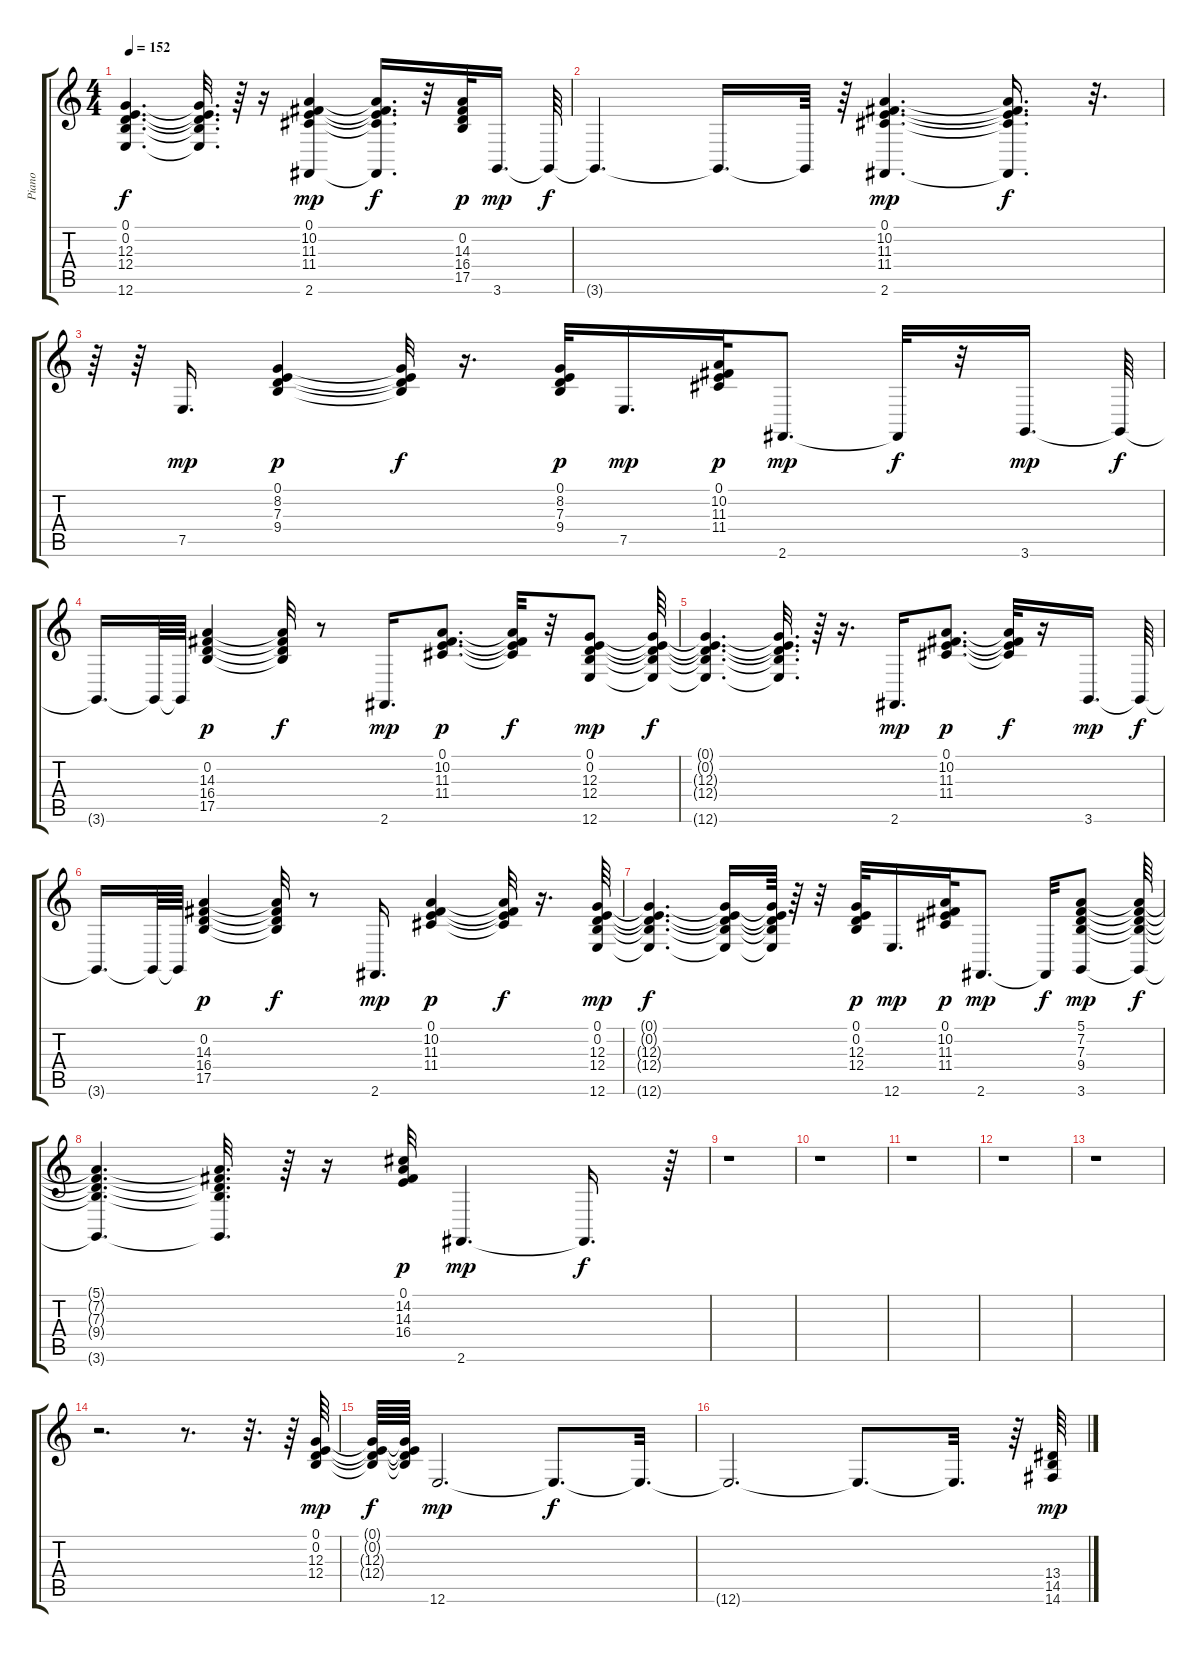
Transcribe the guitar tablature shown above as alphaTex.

\track ("Piano   " "Piano   ") {instrument electricpiano1}
\staff {score tabs}
\tuning (E4 B3 G3 D3 A2 E2) {hide}
\ts (4 4)
\tempo 152
\clef g2
\ks c
(0.1{t} 0.2{t} 12.3{t} 12.4{t} 12.6{t}).4{d dy f} (0.1{t} 0.2{t} 12.3{t} 12.4{t} 12.6{t}).32{d} r.64 r.16 (0.1 10.2 11.3 11.4 2.6).4{dy mp} (0.1{t} 10.2{t} 11.3{t} 11.4{t} 2.6{t}).16{d dy f} r.32 (0.2 14.3 16.4 17.5).32{dy p} 3.6.16{d dy mp} 3.6{t}.64{dy f} |
3.6{t}.4{d} 3.6{t}.16{d} 3.6{t}.64 r.64 (0.1 10.2 11.3 11.4 2.6).4{d dy mp} (0.1{t} 10.2{t} 11.3{t} 11.4{t} 2.6{t}).16{d dy f} r.32{d} |
r.64 r.64 7.5.16{d dy mp} (0.1 8.2 7.3 9.4).4{dy p} (0.1{t} 8.2{t} 7.3{t} 9.4{t}).32{dy f} r.16{d} (0.1 8.2 7.3 9.4).32{dy p} 7.5.16{d dy mp} (0.1 10.2 11.3 11.4).32{dy p} 2.6.8{d dy mp} 2.6{t}.32{dy f} r.32 3.6.16{d dy mp} 3.6{t}.64{dy f} |
3.6{t}.16{d} 3.6{t}.64 3.6{t}.64 (0.2 14.3 16.4 17.5).4{dy p} (0.2{t} 14.3{t} 16.4{t} 17.5{t}).32{dy f} r.8 2.6.16{d dy mp} (0.1 10.2 11.3 11.4).8{d dy p} (0.1{t} 10.2{t} 11.3{t} 11.4{t}).32{dy f} r.32 (0.1 0.2 12.3 12.4 12.6).8{dy mp} (0.1{t} 0.2{t} 12.3{t} 12.4{t} 12.6{t}).64{dy f} |
(0.1{t} 0.2{t} 12.3{t} 12.4{t} 12.6{t}).4{d} (0.1{t} 0.2{t} 12.3{t} 12.4{t} 12.6{t}).32{d} r.64 r.16{d} 2.6.16{d dy mp} (0.1 10.2 11.3 11.4).8{d dy p} (0.1{t} 10.2{t} 11.3{t} 11.4{t}).32{dy f} r.16 3.6.16{d dy mp} 3.6{t}.64{dy f} |
3.6{t}.16{d} 3.6{t}.64 3.6{t}.64 (0.2 14.3 16.4 17.5).4{dy p} (0.2{t} 14.3{t} 16.4{t} 17.5{t}).32{dy f} r.8 2.6.16{d dy mp} (0.1 10.2 11.3 11.4).4{dy p} (0.1{t} 10.2{t} 11.3{t} 11.4{t}).32{dy f} r.16{d} (0.1 0.2 12.3 12.4 12.6).64{dy mp} |
(0.1{t} 0.2{t} 12.3{t} 12.4{t} 12.6{t}).4{d dy f} (0.1{t} 0.2{t} 12.3{t} 12.4{t} 12.6{t}).16 (0.1{t} 0.2{t} 12.3{t} 12.4{t} 12.6{t}).64 r.64 r.32 (0.1 0.2 12.3 12.4).32{dy p} 12.6.16{d dy mp} (0.1 10.2 11.3 11.4).32{dy p} 2.6.8{d dy mp} 2.6{t}.32{dy f} (5.1 7.2 7.3 9.4 3.6).8{dy mp} (5.1{t} 7.2{t} 7.3{t} 9.4{t} 3.6{t}).64{dy f} |
(5.1{t} 7.2{t} 7.3{t} 9.4{t} 3.6{t}).4{d} (5.1{t} 7.2{t} 7.3{t} 9.4{t} 3.6{t}).32{d} r.64 r.16 (0.1 14.2 14.3 16.4).32{dy p} 2.6.4{d dy mp} 2.6{t}.16{d dy f} r.64 |
r.1 |
r.1 |
r.1 |
r.1 |
r.1 |
r.2{d} r.8{d} r.32{d} r.64 (0.1 0.2 12.3 12.4).64{dy mp} |
(0.1{t} 0.2{t} 12.3{t} 12.4{t}).64{dy f} (0.1{t} 0.2{t} 12.3{t} 12.4{t}).64 12.6.2{d dy mp} 12.6{t}.8{d dy f} 12.6{t}.32{d} |
12.6{t}.2{d} 12.6{t}.8{d} 12.6{t}.32{d} r.64 (13.4 14.5 14.6).64{dy mp}
